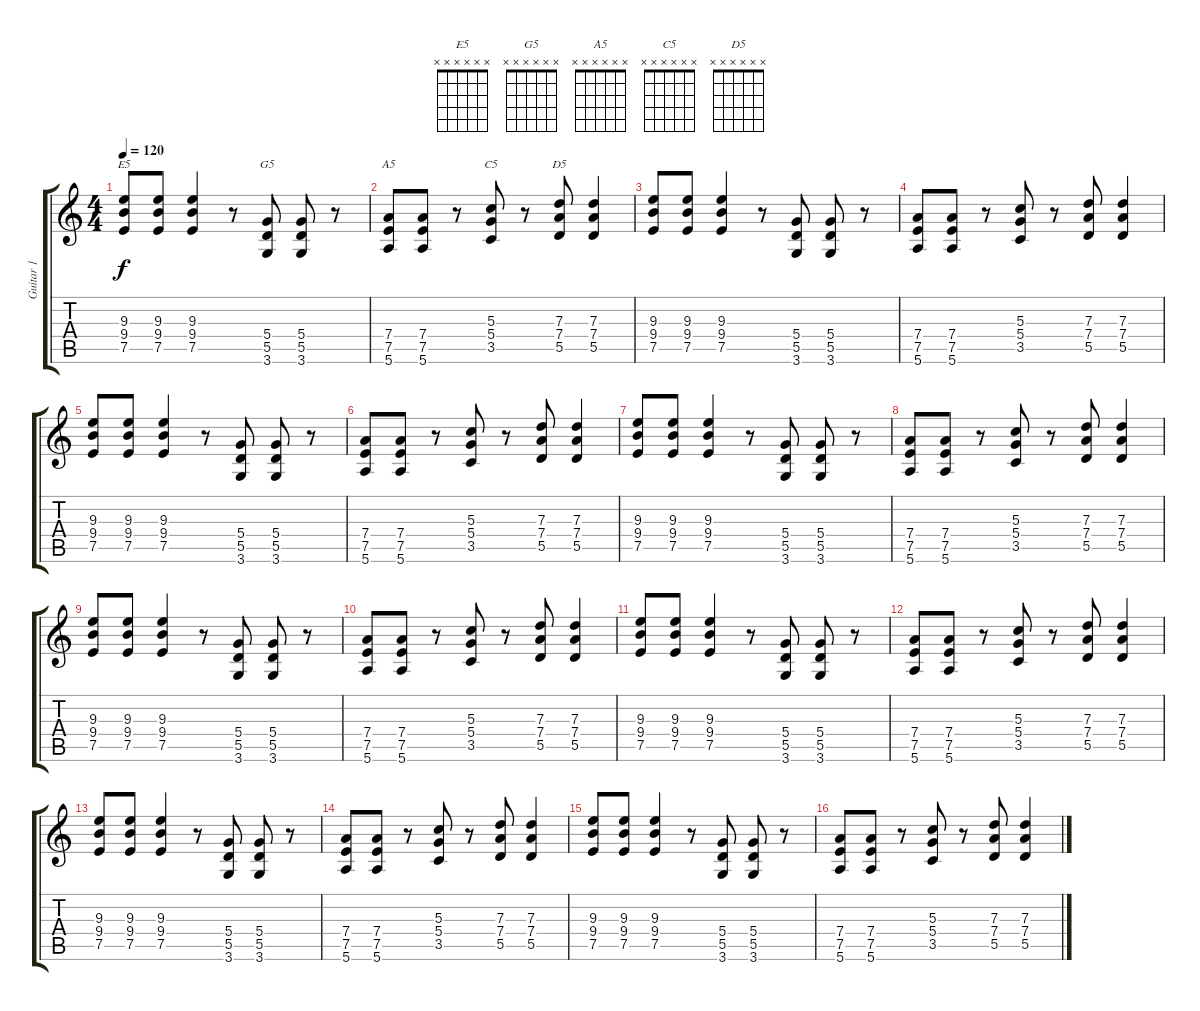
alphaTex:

\track ("Guitar 1" "Guitar 1") {solo instrument distortionguitar}
\staff {score tabs}
\tuning (E4 B3 G3 D3 A2 E2) {hide}
\chord ("E5" x x x x x x)
\chord ("G5" x x x x x x)
\chord ("A5" x x x x x x)
\chord ("C5" x x x x x x)
\chord ("D5" x x x x x x)
\ts (4 4)
\tempo 120
\clef g2
\ks c
(9.3 9.4 7.5).8{ch "E5" dy f instrument distortionguitar} (9.3 9.4 7.5).8 (9.3 9.4 7.5).4 r.8 (5.4 5.5 3.6).8{ch "G5"} (5.4 5.5 3.6).8 r.8 |
(7.4 7.5 5.6).8{ch "A5"} (7.4 7.5 5.6).8 r.8 (5.3 5.4 3.5).8{ch "C5"} r.8 (7.3 7.4 5.5).8{ch "D5"} (7.3 7.4 5.5).4 |
(9.3 9.4 7.5).8 (9.3 9.4 7.5).8 (9.3 9.4 7.5).4 r.8 (5.4 5.5 3.6).8 (5.4 5.5 3.6).8 r.8 |
(7.4 7.5 5.6).8 (7.4 7.5 5.6).8 r.8 (5.3 5.4 3.5).8 r.8 (7.3 7.4 5.5).8 (7.3 7.4 5.5).4 |
(9.3 9.4 7.5).8 (9.3 9.4 7.5).8 (9.3 9.4 7.5).4 r.8 (5.4 5.5 3.6).8 (5.4 5.5 3.6).8 r.8 |
(7.4 7.5 5.6).8 (7.4 7.5 5.6).8 r.8 (5.3 5.4 3.5).8 r.8 (7.3 7.4 5.5).8 (7.3 7.4 5.5).4 |
(9.3 9.4 7.5).8 (9.3 9.4 7.5).8 (9.3 9.4 7.5).4 r.8 (5.4 5.5 3.6).8 (5.4 5.5 3.6).8 r.8 |
(7.4 7.5 5.6).8 (7.4 7.5 5.6).8 r.8 (5.3 5.4 3.5).8 r.8 (7.3 7.4 5.5).8 (7.3 7.4 5.5).4 |
(9.3 9.4 7.5).8 (9.3 9.4 7.5).8 (9.3 9.4 7.5).4 r.8 (5.4 5.5 3.6).8 (5.4 5.5 3.6).8 r.8 |
(7.4 7.5 5.6).8 (7.4 7.5 5.6).8 r.8 (5.3 5.4 3.5).8 r.8 (7.3 7.4 5.5).8 (7.3 7.4 5.5).4 |
(9.3 9.4 7.5).8 (9.3 9.4 7.5).8 (9.3 9.4 7.5).4 r.8 (5.4 5.5 3.6).8 (5.4 5.5 3.6).8 r.8 |
(7.4 7.5 5.6).8 (7.4 7.5 5.6).8 r.8 (5.3 5.4 3.5).8 r.8 (7.3 7.4 5.5).8 (7.3 7.4 5.5).4 |
(9.3 9.4 7.5).8 (9.3 9.4 7.5).8 (9.3 9.4 7.5).4 r.8 (5.4 5.5 3.6).8 (5.4 5.5 3.6).8 r.8 |
(7.4 7.5 5.6).8 (7.4 7.5 5.6).8 r.8 (5.3 5.4 3.5).8 r.8 (7.3 7.4 5.5).8 (7.3 7.4 5.5).4 |
(9.3 9.4 7.5).8 (9.3 9.4 7.5).8 (9.3 9.4 7.5).4 r.8 (5.4 5.5 3.6).8 (5.4 5.5 3.6).8 r.8 |
(7.4 7.5 5.6).8 (7.4 7.5 5.6).8 r.8 (5.3 5.4 3.5).8 r.8 (7.3 7.4 5.5).8 (7.3 7.4 5.5).4
